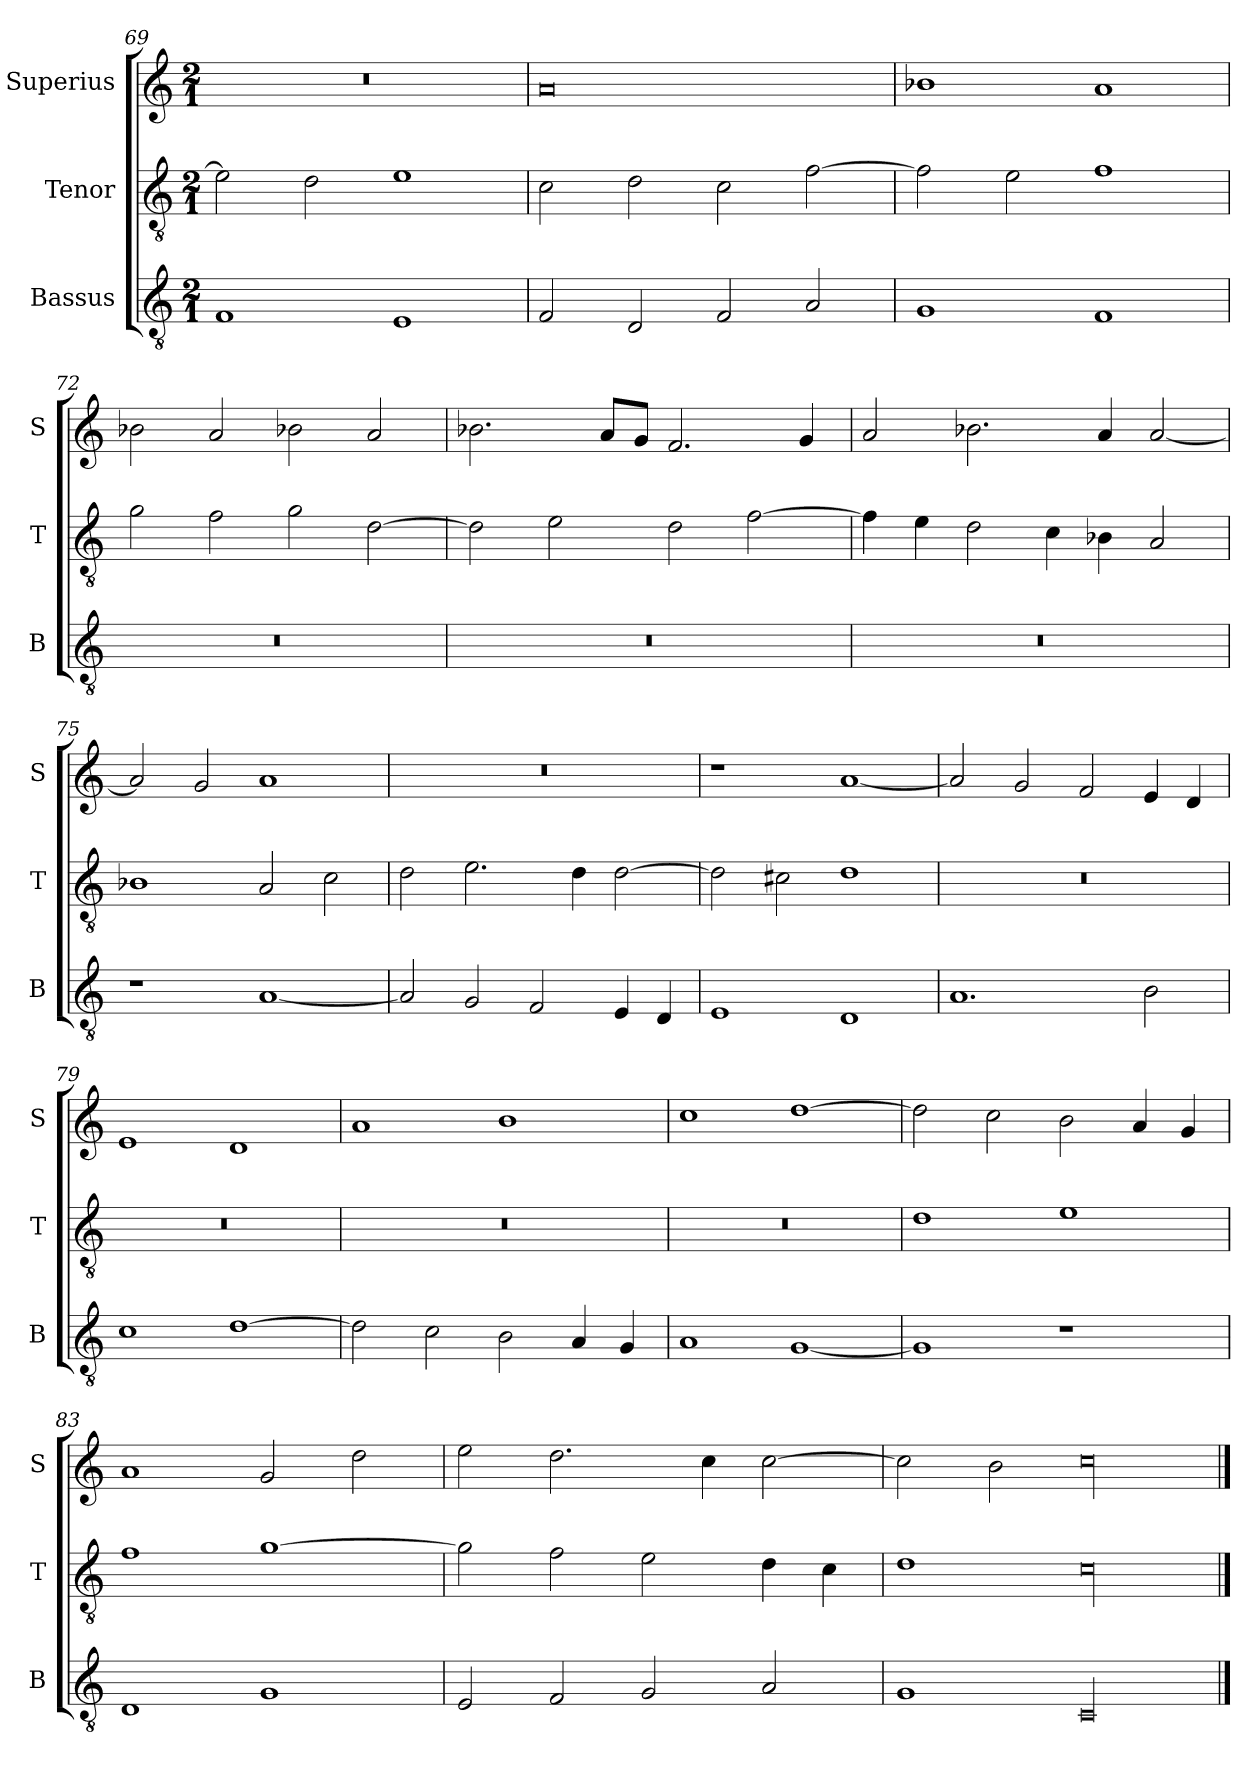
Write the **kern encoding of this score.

**kern	**kern	**kern
*part3	*part2	*part1
*staff3	*staff2	*staff1
*I"Bassus	*I"Tenor	*I"Superius
*I'B	*I'T	*I'S
*clefGv2	*clefGv2	*clefG2
*k[]	*k[]	*k[]
*M2/1	*M2/1	*M2/1
=69	=69	=69
1F	2e\]	0r
.	2d\	.
1E	1e	.
=70	=70	=70
2F/	2c\	0a
2D/	2d\	.
2F/	2c\	.
2A/	[2f\	.
=71	=71	=71
1G	2f\]	1b-X
.	2e\	.
1F	1f	1a
=72	=72	=72
0r	2g\	2b-X\
.	2f\	2a/
.	2g\	2b-X\
.	[2d\	2a/
=73	=73	=73
0r	2d\]	2.b-X\
.	2e\	.
.	.	8a/L
.	.	8g/J
.	2d\	2.f/
.	[2f\	.
.	.	4g/
=74	=74	=74
0r	4f\]	2a/
.	4e\	.
.	2d\	2.b-X\
.	4c\	.
.	4B-X\	4a/
.	2A/	[2a/
=75	=75	=75
1r	1B-X	2a/]
.	.	2g/
[1A	2A/	1a
.	2c\	.
=76	=76	=76
2A/]	2d\	0r
2G/	2.e\	.
2F/	.	.
.	4d\	.
4E/	[2d\	.
4D/	.	.
=77	=77	=77
1E	2d\]	1r
.	2c#X\	.
1D	1d	[1a
=78	=78	=78
1.A	0r	2a/]
.	.	2g/
.	.	2f/
2B\	.	4e/
.	.	4d/
=79	=79	=79
1c	0r	1e
[1d	.	1d
=80	=80	=80
2d\]	0r	1a
2c\	.	.
2B\	.	1b
4A/	.	.
4G/	.	.
=81	=81	=81
1A	0r	1cc
[1G	.	[1dd
=82	=82	=82
1G]	1d	2dd\]
.	.	2cc\
1r	1e	2b\
.	.	4a/
.	.	4g/
=83	=83	=83
1D	1f	1a
1G	[1g	2g/
.	.	2dd\
=84	=84	=84
2E/	2g\]	2ee\
2F/	2f\	2.dd\
2G/	2e\	.
.	.	4cc\
2A/	4d\	[2cc\
.	4c\	.
=85	=85	=85
1G	1d	2cc\]
.	.	2b\
!LO:N:vis=00	!LO:N:vis=00	!LO:N:vis=00
1C	1c	1cc
==	==	==
*-	*-	*-
